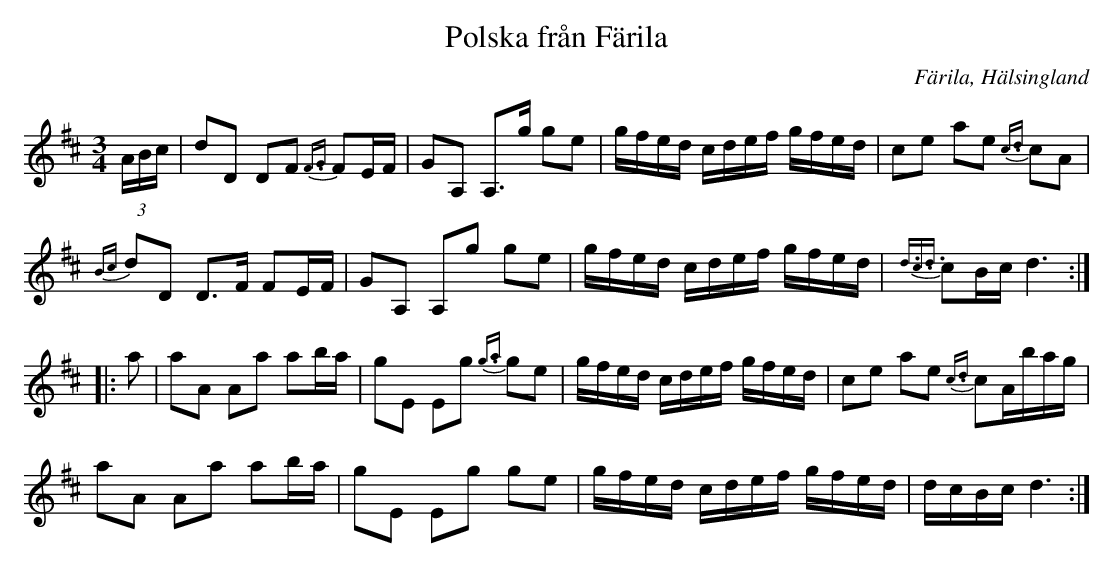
X:1
T:Polska från Färila
O:Färila, Hälsingland
M:3/4
L:1/16
U:t=turn
K:D
(3ABc | d2D2 D2F2 {F3/2G5/3}F2EF | G2A,2 A,2>g2 g2e2 | gfed cdef gfed | c2e2 a2e2 {c3/2d5/3}c2A2 |
{Bc}d2D2 D2>F2 F2EF | G2A,2 A,2g2 g2e2 | gfed cdef gfed | {d3/2c3/2d3/2}c2Bc d6 ::
a2 | a2A2 A2a2 a2ba | g2E2 E2g2 {g3/2a5/3}g2e2 | gfed cdef gfed | c2e2 a2e2 {c3/2d5/3}c2A6/7b4/7a2/7g2/7 |
a2A2 A2a2 a2ba | g2E2 E2g2 g2e2 | gfed cdef gfed | dcBc d6 :|
